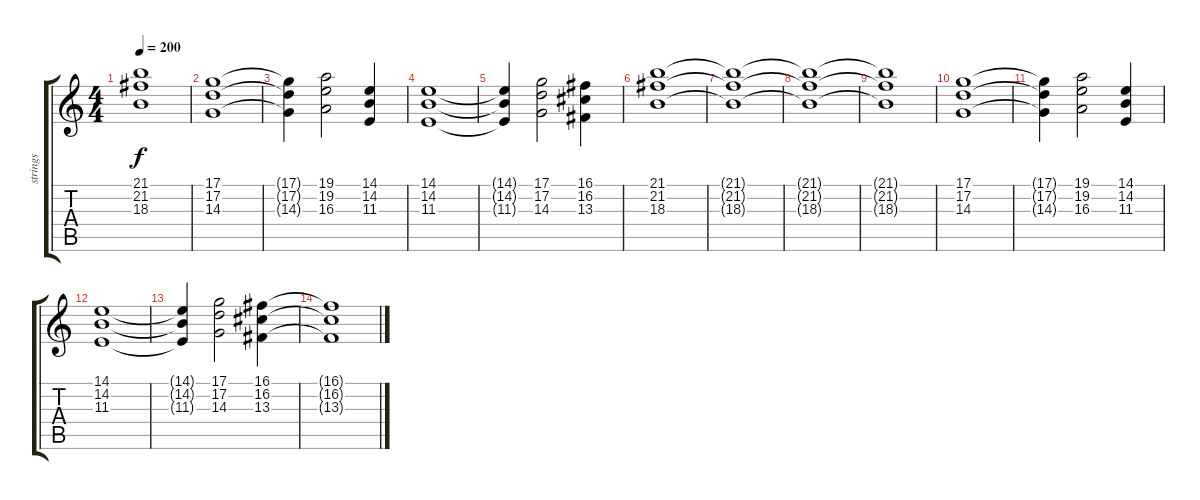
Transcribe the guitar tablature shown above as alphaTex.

\track ("strings" "strings") {instrument stringensemble1}
\staff {score tabs}
\tuning (D4 A3 F3 C3 G2 D2) {hide}
\ts (4 4)
\tempo 200
\clef g2
\ks c
(21.1{t} 21.2{t} 18.3{t}).1{dy f} |
(17.1 17.2 14.3).1{instrument stringensemble1} |
(17.1{t} 17.2{t} 14.3{t}).4 (19.1 19.2 16.3).2 (14.1 14.2 11.3).4 |
(14.1 14.2 11.3).1 |
(14.1{t} 14.2{t} 11.3{t}).4 (17.1 17.2 14.3).2 (16.1 16.2 13.3).4 |
(21.1 21.2 18.3).1 |
(21.1{t} 21.2{t} 18.3{t}).1 |
(21.1{t} 21.2{t} 18.3{t}).1 |
(21.1{t} 21.2{t} 18.3{t}).1 |
(17.1 17.2 14.3).1 |
(17.1{t} 17.2{t} 14.3{t}).4 (19.1 19.2 16.3).2 (14.1 14.2 11.3).4 |
(14.1 14.2 11.3).1 |
(14.1{t} 14.2{t} 11.3{t}).4 (17.1 17.2 14.3).2 (16.1 16.2 13.3).4 |
(16.1{t} 16.2{t} 13.3{t}).1{volume 0}
